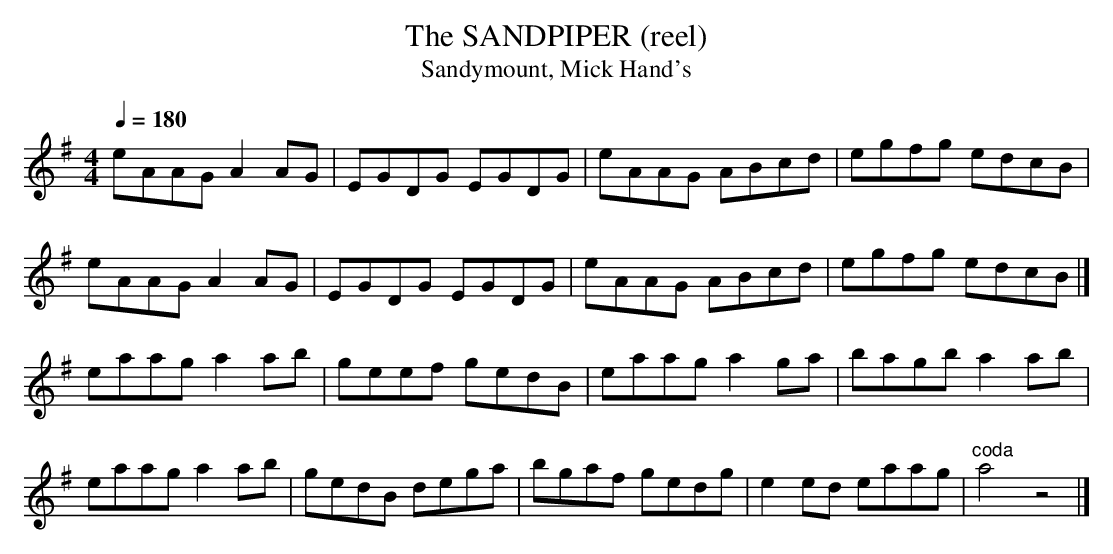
X:1
T:SANDPIPER (reel), The
T:Sandymount, Mick Hand's
Q:1/4=180
M:4/4
L:1/8
K:Ador
eAAG A2 AG|EGDG EGDG|eAAG ABcd|egfg edcB|
eAAG A2 AG|EGDG EGDG|eAAG ABcd|egfg edcB|]
eaag a2 ab|geef gedB|eaag a2 ga|bagb a2 ab|
eaag a2 ab|gedB dega|bgaf gedg|e2 ed eaag|\
"^coda"a4z4|]
